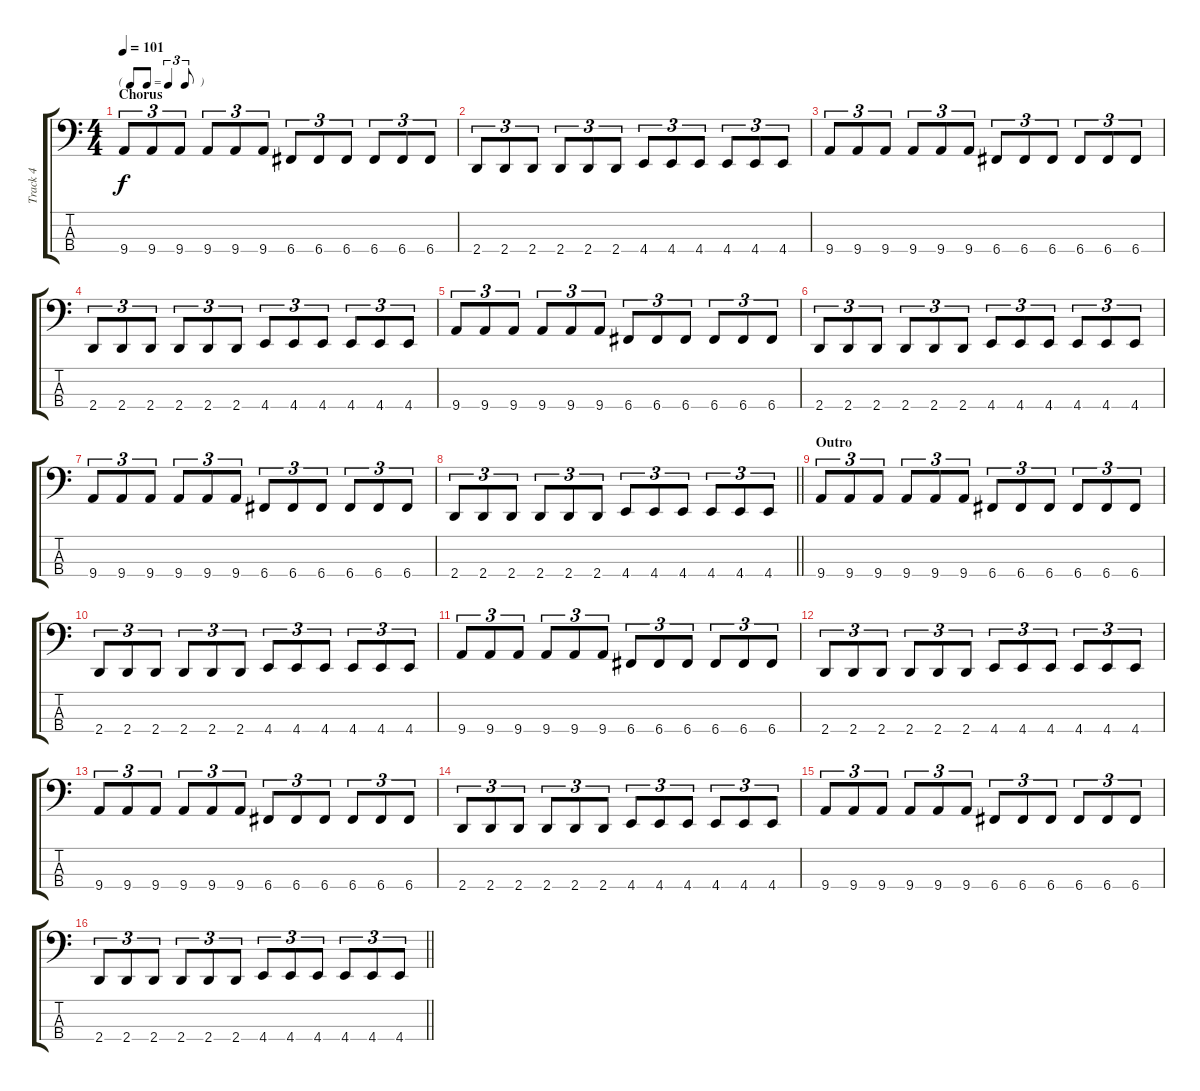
\track ("Track 4" "Track 4") {instrument electricbassfinger}
\staff {score tabs}
\tuning (F2 C2 G1 C1) {hide}
\ts (4 4)
\tf triplet8th
\section ("" "Chorus")
\tempo 101
\clef f4
\ks c
9.4.8{tu (3 2) dy f} 9.4.8{tu (3 2)} 9.4.8{tu (3 2)} 9.4.8{tu (3 2)} 9.4.8{tu (3 2)} 9.4.8{tu (3 2)} 6.4.8{tu (3 2)} 6.4.8{tu (3 2)} 6.4.8{tu (3 2)} 6.4.8{tu (3 2)} 6.4.8{tu (3 2)} 6.4.8{tu (3 2)} |
2.4.8{tu (3 2)} 2.4.8{tu (3 2)} 2.4.8{tu (3 2)} 2.4.8{tu (3 2)} 2.4.8{tu (3 2)} 2.4.8{tu (3 2)} 4.4.8{tu (3 2)} 4.4.8{tu (3 2)} 4.4.8{tu (3 2)} 4.4.8{tu (3 2)} 4.4.8{tu (3 2)} 4.4.8{tu (3 2)} |
9.4.8{tu (3 2)} 9.4.8{tu (3 2)} 9.4.8{tu (3 2)} 9.4.8{tu (3 2)} 9.4.8{tu (3 2)} 9.4.8{tu (3 2)} 6.4.8{tu (3 2)} 6.4.8{tu (3 2)} 6.4.8{tu (3 2)} 6.4.8{tu (3 2)} 6.4.8{tu (3 2)} 6.4.8{tu (3 2)} |
2.4.8{tu (3 2)} 2.4.8{tu (3 2)} 2.4.8{tu (3 2)} 2.4.8{tu (3 2)} 2.4.8{tu (3 2)} 2.4.8{tu (3 2)} 4.4.8{tu (3 2)} 4.4.8{tu (3 2)} 4.4.8{tu (3 2)} 4.4.8{tu (3 2)} 4.4.8{tu (3 2)} 4.4.8{tu (3 2)} |
9.4.8{tu (3 2)} 9.4.8{tu (3 2)} 9.4.8{tu (3 2)} 9.4.8{tu (3 2)} 9.4.8{tu (3 2)} 9.4.8{tu (3 2)} 6.4.8{tu (3 2)} 6.4.8{tu (3 2)} 6.4.8{tu (3 2)} 6.4.8{tu (3 2)} 6.4.8{tu (3 2)} 6.4.8{tu (3 2)} |
2.4.8{tu (3 2)} 2.4.8{tu (3 2)} 2.4.8{tu (3 2)} 2.4.8{tu (3 2)} 2.4.8{tu (3 2)} 2.4.8{tu (3 2)} 4.4.8{tu (3 2)} 4.4.8{tu (3 2)} 4.4.8{tu (3 2)} 4.4.8{tu (3 2)} 4.4.8{tu (3 2)} 4.4.8{tu (3 2)} |
9.4.8{tu (3 2)} 9.4.8{tu (3 2)} 9.4.8{tu (3 2)} 9.4.8{tu (3 2)} 9.4.8{tu (3 2)} 9.4.8{tu (3 2)} 6.4.8{tu (3 2)} 6.4.8{tu (3 2)} 6.4.8{tu (3 2)} 6.4.8{tu (3 2)} 6.4.8{tu (3 2)} 6.4.8{tu (3 2)} |
\barLineRight lightlight
2.4.8{tu (3 2)} 2.4.8{tu (3 2)} 2.4.8{tu (3 2)} 2.4.8{tu (3 2)} 2.4.8{tu (3 2)} 2.4.8{tu (3 2)} 4.4.8{tu (3 2)} 4.4.8{tu (3 2)} 4.4.8{tu (3 2)} 4.4.8{tu (3 2)} 4.4.8{tu (3 2)} 4.4.8{tu (3 2)} |
\section ("" "Outro")
9.4.8{tu (3 2)} 9.4.8{tu (3 2)} 9.4.8{tu (3 2)} 9.4.8{tu (3 2)} 9.4.8{tu (3 2)} 9.4.8{tu (3 2)} 6.4.8{tu (3 2)} 6.4.8{tu (3 2)} 6.4.8{tu (3 2)} 6.4.8{tu (3 2)} 6.4.8{tu (3 2)} 6.4.8{tu (3 2)} |
2.4.8{tu (3 2)} 2.4.8{tu (3 2)} 2.4.8{tu (3 2)} 2.4.8{tu (3 2)} 2.4.8{tu (3 2)} 2.4.8{tu (3 2)} 4.4.8{tu (3 2)} 4.4.8{tu (3 2)} 4.4.8{tu (3 2)} 4.4.8{tu (3 2)} 4.4.8{tu (3 2)} 4.4.8{tu (3 2)} |
9.4.8{tu (3 2)} 9.4.8{tu (3 2)} 9.4.8{tu (3 2)} 9.4.8{tu (3 2)} 9.4.8{tu (3 2)} 9.4.8{tu (3 2)} 6.4.8{tu (3 2)} 6.4.8{tu (3 2)} 6.4.8{tu (3 2)} 6.4.8{tu (3 2)} 6.4.8{tu (3 2)} 6.4.8{tu (3 2)} |
2.4.8{tu (3 2)} 2.4.8{tu (3 2)} 2.4.8{tu (3 2)} 2.4.8{tu (3 2)} 2.4.8{tu (3 2)} 2.4.8{tu (3 2)} 4.4.8{tu (3 2)} 4.4.8{tu (3 2)} 4.4.8{tu (3 2)} 4.4.8{tu (3 2)} 4.4.8{tu (3 2)} 4.4.8{tu (3 2)} |
9.4.8{tu (3 2)} 9.4.8{tu (3 2)} 9.4.8{tu (3 2)} 9.4.8{tu (3 2)} 9.4.8{tu (3 2)} 9.4.8{tu (3 2)} 6.4.8{tu (3 2)} 6.4.8{tu (3 2)} 6.4.8{tu (3 2)} 6.4.8{tu (3 2)} 6.4.8{tu (3 2)} 6.4.8{tu (3 2)} |
2.4.8{tu (3 2)} 2.4.8{tu (3 2)} 2.4.8{tu (3 2)} 2.4.8{tu (3 2)} 2.4.8{tu (3 2)} 2.4.8{tu (3 2)} 4.4.8{tu (3 2)} 4.4.8{tu (3 2)} 4.4.8{tu (3 2)} 4.4.8{tu (3 2)} 4.4.8{tu (3 2)} 4.4.8{tu (3 2)} |
9.4.8{tu (3 2)} 9.4.8{tu (3 2)} 9.4.8{tu (3 2)} 9.4.8{tu (3 2)} 9.4.8{tu (3 2)} 9.4.8{tu (3 2)} 6.4.8{tu (3 2)} 6.4.8{tu (3 2)} 6.4.8{tu (3 2)} 6.4.8{tu (3 2)} 6.4.8{tu (3 2)} 6.4.8{tu (3 2)} |
\barLineRight lightlight
2.4.8{tu (3 2)} 2.4.8{tu (3 2)} 2.4.8{tu (3 2)} 2.4.8{tu (3 2)} 2.4.8{tu (3 2)} 2.4.8{tu (3 2)} 4.4.8{tu (3 2)} 4.4.8{tu (3 2)} 4.4.8{tu (3 2)} 4.4.8{tu (3 2)} 4.4.8{tu (3 2)} 4.4.8{tu (3 2)}
